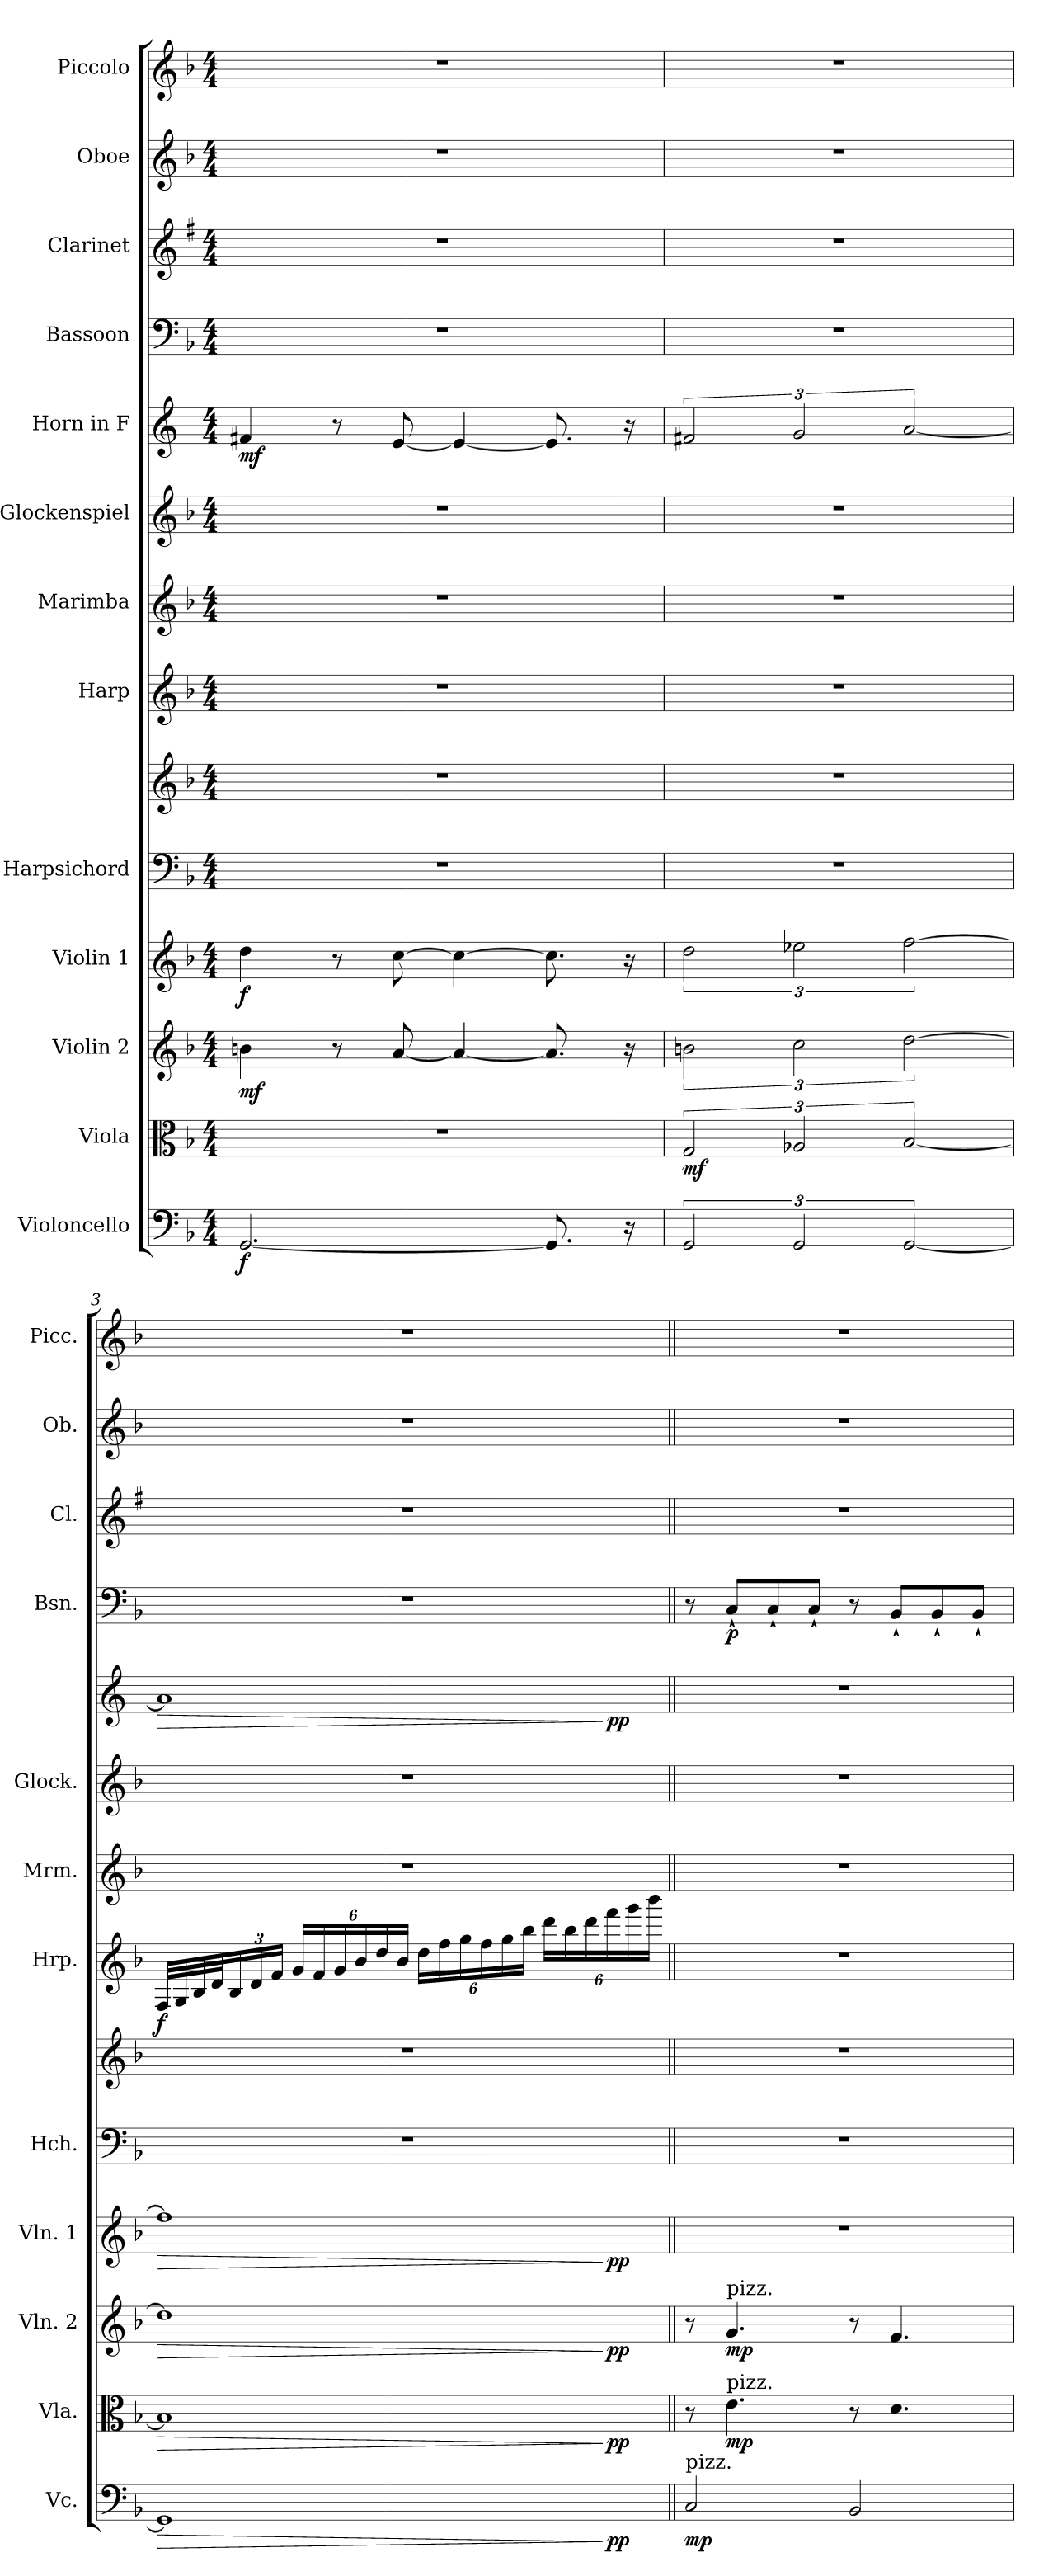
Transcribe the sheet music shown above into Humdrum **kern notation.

**kern	**dynam	**kern	**dynam	**kern	**dynam	**kern	**dynam	**kern	**kern	**kern	**dynam	**kern	**kern	**kern	**dynam	**kern	**dynam	**kern	**kern	**kern
*part13	*part13	*part12	*part12	*part11	*part11	*part10	*part10	*part9	*part9	*part8	*part8	*part7	*part6	*part5	*part5	*part4	*part4	*part3	*part2	*part1
*staff14	*staff14	*staff13	*staff13	*staff12	*staff12	*staff11	*staff11	*staff10	*staff9	*staff8	*staff8	*staff7	*staff6	*staff5	*staff5	*staff4	*staff4	*staff3	*staff2	*staff1
*I"Violoncello	*	*I"Viola	*	*I"Violin 2	*	*I"Violin 1	*	*I"Harpsichord	*	*I"Harp	*	*I"Marimba	*I"Glockenspiel	*I"Horn in F	*	*I"Bassoon	*	*I"Clarinet	*I"Oboe	*I"Piccolo
*I'Vc.	*	*I'Vla.	*	*I'Vln. 2	*	*I'Vln. 1	*	*I'Hch.	*	*I'Hrp.	*	*I'Mrm.	*I'Glock.	*	*	*I'Bsn.	*	*I'Cl.	*I'Ob.	*I'Picc.
*clefF4	*	*clefC3	*	*clefG2	*	*clefG2	*	*clefF4	*clefG2	*clefG2	*	*clefG2	*clefG2	*clefG2	*	*clefF4	*	*clefG2	*clefG2	*clefG2
*	*	*	*	*	*	*	*	*ITrd7c12	*ITrd7c12	*	*	*	*ITrd-7c-12	*ITrd4c7	*	*	*	*ITrd1c2	*	*
*k[b-]	*	*k[b-]	*	*k[b-]	*	*k[b-]	*	*k[b-]	*k[b-]	*k[b-]	*	*k[b-]	*k[b-]	*k[b-]	*	*k[b-]	*	*k[b-]	*k[b-]	*k[b-]
*M4/4	*	*M4/4	*	*M4/4	*	*M4/4	*	*M4/4	*M4/4	*M4/4	*	*M4/4	*M4/4	*M4/4	*	*M4/4	*	*M4/4	*M4/4	*M4/4
*MM145	*	*MM145	*	*MM145	*	*MM145	*	*MM145	*MM145	*MM145	*	*MM145	*MM145	*MM145	*	*MM145	*	*MM145	*MM145	*MM145
=1	=1	=1	=1	=1	=1	=1	=1	=1	=1	=1	=1	=1	=1	=1	=1	=1	=1	=1	=1	=1
!	!LO:DY:b	!	!	!	!LO:DY:b	!	!LO:DY:b	!	!	!	!	!	!	!	!LO:DY:b	!	!	!	!	!
[2.GG/	f	1r	.	4bn\	mf	4dd\	f	1r	1r	1r	.	1r	1r	4Bn/	mf	1r	.	1r	1r	1r
.	.	.	.	8r	.	8r	.	.	.	.	.	.	.	8r	.	.	.	.	.	.
.	.	.	.	[8a/	.	[8cc\	.	.	.	.	.	.	.	[8A/	.	.	.	.	.	.
.	.	.	.	4a/_	.	4cc\_	.	.	.	.	.	.	.	4A/_	.	.	.	.	.	.
8.GG/]	.	.	.	8.a/]	.	8.cc\]	.	.	.	.	.	.	.	8.A/]	.	.	.	.	.	.
16r	.	.	.	16r	.	16r	.	.	.	.	.	.	.	16r	.	.	.	.	.	.
=2	=2	=2	=2	=2	=2	=2	=2	=2	=2	=2	=2	=2	=2	=2	=2	=2	=2	=2	=2	=2
!	!	!	!LO:DY:b	!	!	!	!	!	!	!	!	!	!	!	!	!	!	!	!	!
3GG/	.	3G/	mf	3bn\	.	3dd\	.	1r	1r	1r	.	1r	1r	3Bn/	.	1r	.	1r	1r	1r
3GG/	.	3A-X/	.	3cc\	.	3ee-X\	.	.	.	.	.	.	.	3c/	.	.	.	.	.	.
[3GG/	.	[3B-/	.	[3dd\	.	[3ff\	.	.	.	.	.	.	.	[3d/	.	.	.	.	.	.
=3	=3	=3	=3	=3	=3	=3	=3	=3	=3	=3	=3	=3	=3	=3	=3	=3	=3	=3	=3	=3
!	!LO:HP:b	!	!LO:HP:b	!	!LO:HP:b	!	!LO:HP:b	!	!	!	!LO:DY:b	!	!	!	!LO:HP:b	!	!	!	!	!
*^	*	*^	*	*^	*	*^	*	*	*	*	*	*	*	*^	*	*	*	*	*	*
1GG]	2ryy	>	1B-]	2ryy	>	1dd]	2ryy	>	1ff]	2ryy	>	1r	1r	32F/LLL	f	1r	1r	1d]	2ryy	>	1r	.	1r	1r	1r
.	.	.	.	.	.	.	.	.	.	.	.	.	.	32G/	.	.	.	.	.	.	.	.	.	.	.
.	.	.	.	.	.	.	.	.	.	.	.	.	.	32B-/	.	.	.	.	.	.	.	.	.	.	.
.	.	.	.	.	.	.	.	.	.	.	.	.	.	32d/J	.	.	.	.	.	.	.	.	.	.	.
*	*	*	*	*	*	*	*	*	*	*	*	*	*	*Xbrackettup	*	*	*	*	*	*	*	*	*	*	*
.	.	.	.	.	.	.	.	.	.	.	.	.	.	24B-/	.	.	.	.	.	.	.	.	.	.	.
.	.	.	.	.	.	.	.	.	.	.	.	.	.	24d/	.	.	.	.	.	.	.	.	.	.	.
.	.	.	.	.	.	.	.	.	.	.	.	.	.	24f/JJ	.	.	.	.	.	.	.	.	.	.	.
.	.	.	.	.	.	.	.	.	.	.	.	.	.	24g/LL	.	.	.	.	.	.	.	.	.	.	.
.	.	.	.	.	.	.	.	.	.	.	.	.	.	24f/	.	.	.	.	.	.	.	.	.	.	.
.	.	.	.	.	.	.	.	.	.	.	.	.	.	24g/	.	.	.	.	.	.	.	.	.	.	.
.	.	.	.	.	.	.	.	.	.	.	.	.	.	24b-/	.	.	.	.	.	.	.	.	.	.	.
.	.	.	.	.	.	.	.	.	.	.	.	.	.	24dd/	.	.	.	.	.	.	.	.	.	.	.
.	.	.	.	.	.	.	.	.	.	.	.	.	.	24b-/JJ	.	.	.	.	.	.	.	.	.	.	.
.	4ryy	.	.	4ryy	.	.	4ryy	.	.	4ryy	.	.	.	24dd\LL	.	.	.	.	4ryy	.	.	.	.	.	.
.	.	.	.	.	.	.	.	.	.	.	.	.	.	24ff\	.	.	.	.	.	.	.	.	.	.	.
.	.	.	.	.	.	.	.	.	.	.	.	.	.	24gg\	.	.	.	.	.	.	.	.	.	.	.
.	.	.	.	.	.	.	.	.	.	.	.	.	.	24ff\	.	.	.	.	.	.	.	.	.	.	.
.	.	.	.	.	.	.	.	.	.	.	.	.	.	24gg\	.	.	.	.	.	.	.	.	.	.	.
.	.	.	.	.	.	.	.	.	.	.	.	.	.	24bb-\JJ	.	.	.	.	.	.	.	.	.	.	.
.	8ryy	.	.	8ryy	.	.	8ryy	.	.	8ryy	.	.	.	24ddd\LL	.	.	.	.	8ryy	.	.	.	.	.	.
.	.	.	.	.	.	.	.	.	.	.	.	.	.	24bb-\	.	.	.	.	.	.	.	.	.	.	.
.	.	.	.	.	.	.	.	.	.	.	.	.	.	24ddd\	.	.	.	.	.	.	.	.	.	.	.
!	!	!LO:DY:n=1:b	!	!	!LO:DY:n=1:b	!	!	!LO:DY:n=1:b	!	!	!LO:DY:n=1:b	!	!	!	!	!	!	!	!	!LO:DY:n=1:b	!	!	!	!	!
.	8ryy	] pp	.	8ryy	] pp	.	8ryy	] pp	.	8ryy	] pp	.	.	24fff\	.	.	.	.	8ryy	] pp	.	.	.	.	.
.	.	.	.	.	.	.	.	.	.	.	.	.	.	24ggg\	.	.	.	.	.	.	.	.	.	.	.
.	.	.	.	.	.	.	.	.	.	.	.	.	.	24bbb-\JJ	.	.	.	.	.	.	.	.	.	.	.
*v	*v	*	*	*	*	*v	*v	*	*v	*v	*	*	*	*	*	*	*	*v	*v	*	*	*	*	*	*
*	*	*v	*v	*	*	*	*	*	*	*	*	*	*	*	*	*	*	*	*	*	*
!!LO:PB:g=z
=4||	=4||	=4||	=4||	=4||	=4||	=4||	=4||	=4||	=4||	=4||	=4||	=4||	=4||	=4||	=4||	=4||	=4||	=4||	=4||	=4||
!LO:TX:a:t=pizz.	!	!	!	!	!	!	!	!	!	!	!	!	!	!	!	!	!	!	!	!
!	!LO:DY:b	!	!	!	!	!	!	!	!	!	!	!	!	!	!	!	!	!	!	!
2C/	mp	8r	.	8r	.	1r	.	1r	1r	1r	.	1r	1r	1r	.	8r	.	1r	1r	1r
!	!	!	!	!LO:TX:a:t=pizz.	!	!	!	!	!	!	!	!	!	!	!	!	!	!	!	!
!	!	!LO:TX:a:t=pizz.	!	!	!	!	!	!	!	!	!	!	!	!	!	!	!	!	!	!
!	!	!	!LO:DY:b	!	!LO:DY:b	!	!	!	!	!	!	!	!	!	!	!	!LO:DY:b	!	!	!
.	.	4.e\	mp	4.g/	mp	.	.	.	.	.	.	.	.	.	.	8C`/L	p	.	.	.
.	.	.	.	.	.	.	.	.	.	.	.	.	.	.	.	8C`/	.	.	.	.
.	.	.	.	.	.	.	.	.	.	.	.	.	.	.	.	8C`/J	.	.	.	.
2BB-/	.	8r	.	8r	.	.	.	.	.	.	.	.	.	.	.	8r	.	.	.	.
.	.	4.d\	.	4.f/	.	.	.	.	.	.	.	.	.	.	.	8BB-`/L	.	.	.	.
.	.	.	.	.	.	.	.	.	.	.	.	.	.	.	.	8BB-`/	.	.	.	.
.	.	.	.	.	.	.	.	.	.	.	.	.	.	.	.	8BB-`/J	.	.	.	.
=	=	=	=	=	=	=	=	=	=	=	=	=	=	=	=	=	=	=	=	=
*-	*-	*-	*-	*-	*-	*-	*-	*-	*-	*-	*-	*-	*-	*-	*-	*-	*-	*-	*-	*-
